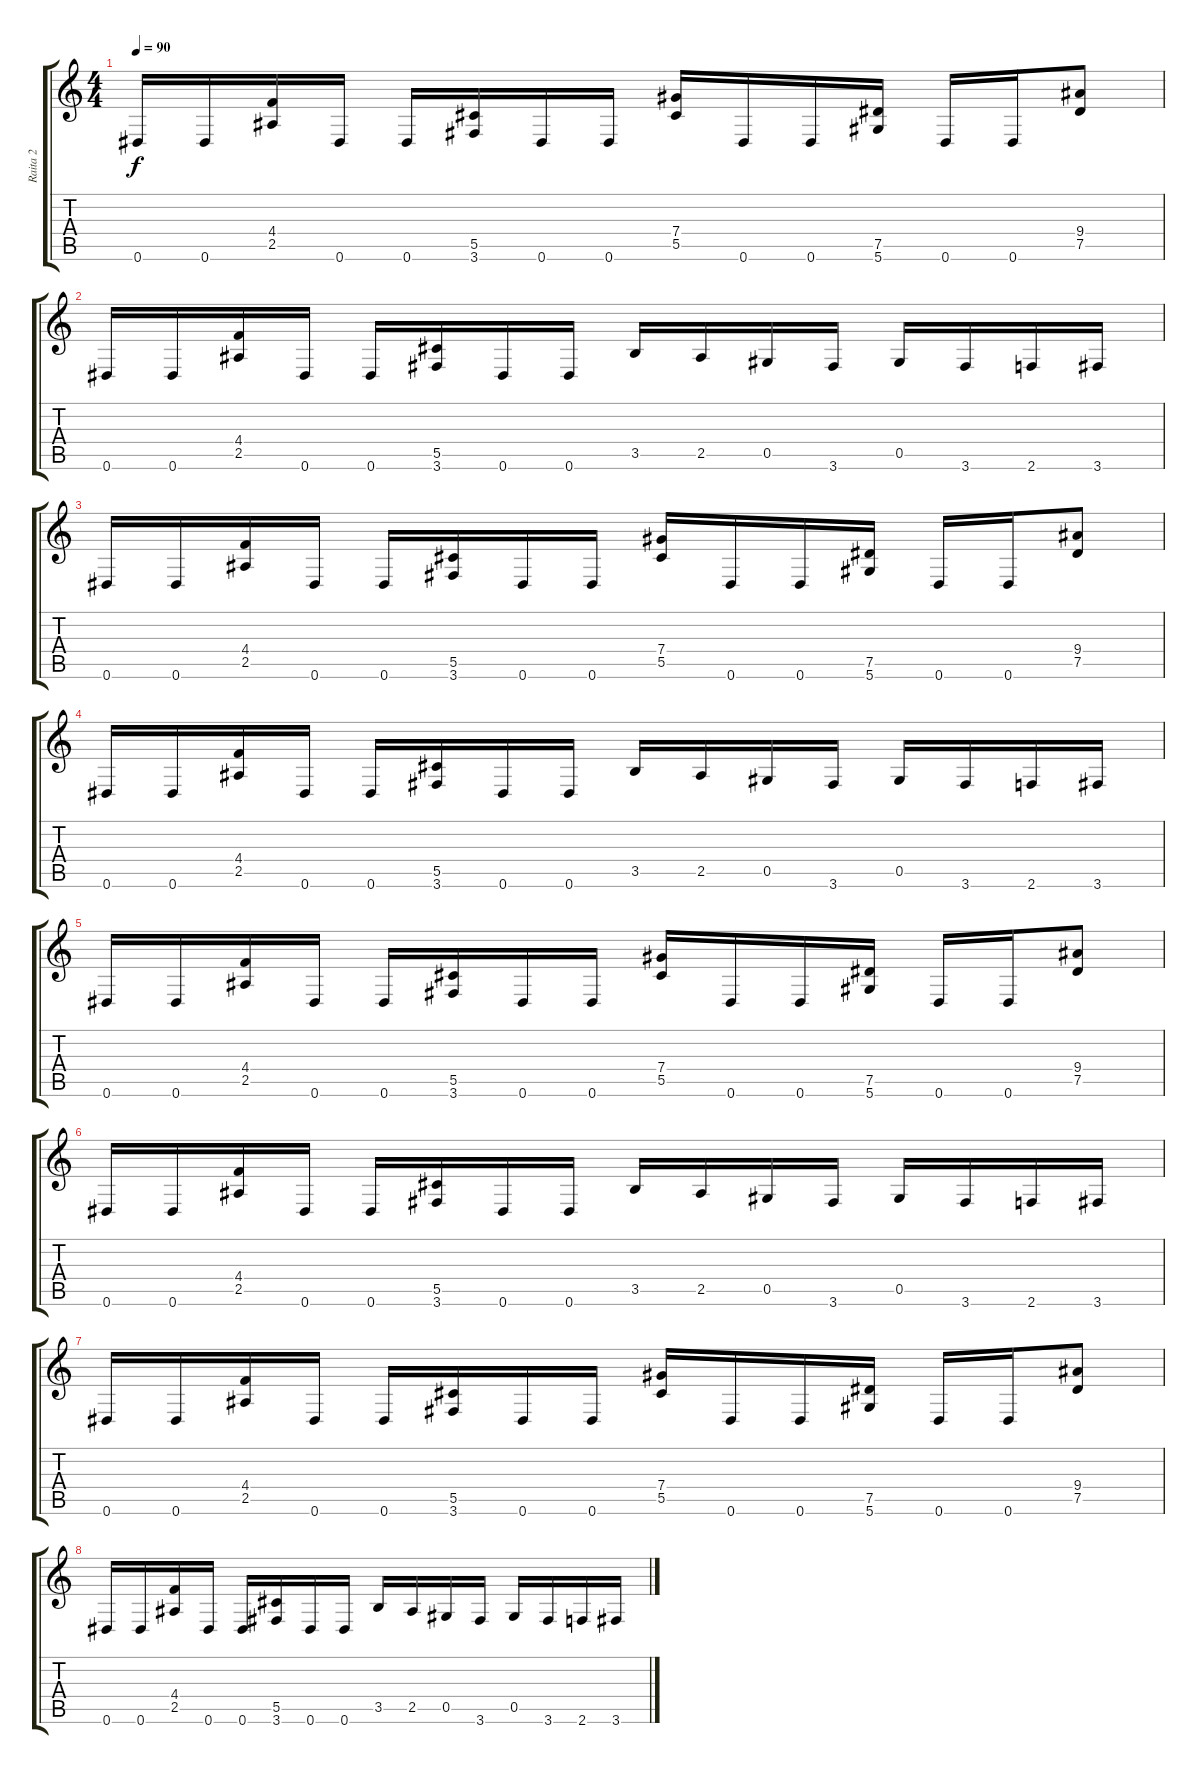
\track ("Raita 2" "Raita 2") {instrument overdrivenguitar}
\staff {score tabs}
\tuning (Eb4 Bb3 Gb3 Db3 Ab2 Eb2) {hide}
\ts (4 4)
\tempo 90
\clef g2
\ks c
0.6.16{dy f} 0.6.16 (4.4 2.5).16 0.6.16 0.6.16 (5.5 3.6).16 0.6.16 0.6.16 (7.4 5.5).16 0.6.16 0.6.16 (7.5 5.6).16 0.6.16 0.6.16 (9.4 7.5).8 |
0.6.16 0.6.16 (4.4 2.5).16 0.6.16 0.6.16 (5.5 3.6).16 0.6.16 0.6.16 3.5.16 2.5.16 0.5.16 3.6.16 0.5.16 3.6.16 2.6.16 3.6.16 |
0.6.16 0.6.16 (4.4 2.5).16 0.6.16 0.6.16 (5.5 3.6).16 0.6.16 0.6.16 (7.4 5.5).16 0.6.16 0.6.16 (7.5 5.6).16 0.6.16 0.6.16 (9.4 7.5).8 |
0.6.16 0.6.16 (4.4 2.5).16 0.6.16 0.6.16 (5.5 3.6).16 0.6.16 0.6.16 3.5.16 2.5.16 0.5.16 3.6.16 0.5.16 3.6.16 2.6.16 3.6.16 |
0.6.16 0.6.16 (4.4 2.5).16 0.6.16 0.6.16 (5.5 3.6).16 0.6.16 0.6.16 (7.4 5.5).16 0.6.16 0.6.16 (7.5 5.6).16 0.6.16 0.6.16 (9.4 7.5).8 |
0.6.16 0.6.16 (4.4 2.5).16 0.6.16 0.6.16 (5.5 3.6).16 0.6.16 0.6.16 3.5.16 2.5.16 0.5.16 3.6.16 0.5.16 3.6.16 2.6.16 3.6.16 |
0.6.16 0.6.16 (4.4 2.5).16 0.6.16 0.6.16 (5.5 3.6).16 0.6.16 0.6.16 (7.4 5.5).16 0.6.16 0.6.16 (7.5 5.6).16 0.6.16 0.6.16 (9.4 7.5).8 |
0.6.16 0.6.16 (4.4 2.5).16 0.6.16 0.6.16 (5.5 3.6).16 0.6.16 0.6.16 3.5.16 2.5.16 0.5.16 3.6.16 0.5.16 3.6.16 2.6.16 3.6.16
